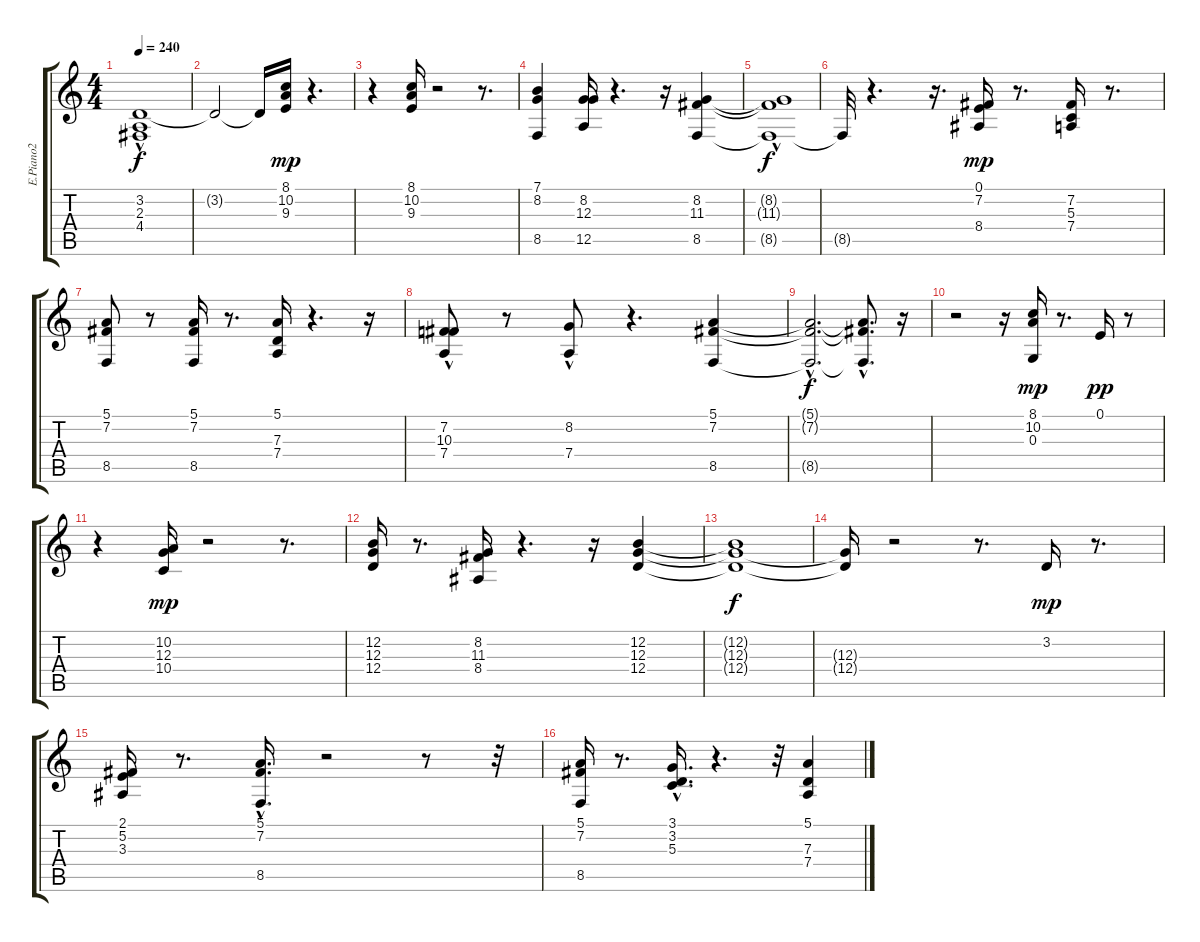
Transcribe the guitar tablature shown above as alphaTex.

\track ("E.Piano2" "E.Piano2") {instrument electricpiano1}
\staff {score tabs}
\tuning (E4 B3 G3 D3 A2 E2) {hide}
\ts (4 4)
\tempo 240
\clef g2
\ks c
(3.2{t} 2.3{hac t} 4.4{hac t}).1{dy f} |
3.2{t}.2 3.2{t}.16 (8.1 10.2 9.3).16{dy mp} r.4{d} |
r.4 (8.1 10.2 9.3).16 r.2 r.8{d} |
(7.1 8.2 8.5).4 (8.2 12.3 12.5).16 r.4{d} r.16 (8.2 11.3 8.5).4 |
(8.2{t} 11.3{hac t} 8.5{t}).1{dy f} |
8.5{t}.32 r.4{d} r.16{d} (0.1 7.2 8.4).16{dy mp} r.8{d} (7.2 5.3 7.4).16 r.8{d} |
(5.1 7.2 8.5).8 r.8 (5.1 7.2 8.5).16 r.8{d} (5.1 7.3 7.4).16 r.4{d} r.16 |
(7.2 10.3{hac} 7.4{hac}).8 r.8 (8.2{hac} 7.4).8 r.4{d} (5.1 7.2 8.5).4 |
(5.1{hac t} 7.2{hac t} 8.5{hac t}).2{d dy f} (5.1{hac t} 7.2{hac t} 8.5{t}).8{d} r.16 |
r.2 r.16 (8.1 10.2 0.3).16{dy mp} r.8{d} 0.1.16{dy pp} r.8 |
r.4 (10.2 12.3 10.4).16{dy mp} r.2 r.8{d} |
(12.2 12.3 12.4).16 r.8{d} (8.2 11.3 8.4).16 r.4{d} r.16 (12.2 12.3 12.4).4 |
(12.2{t} 12.3{t} 12.4{t}).1{dy f} |
(12.3{t} 12.4{t}).16 r.2 r.8{d} 3.2.16{dy mp} r.8{d} |
(2.1 5.2 3.3).16 r.8{d} (5.1{hac} 7.2 8.5{hac}).16{d} r.2 r.8 r.32 |
(5.1 7.2 8.5).16 r.8{d} (3.1{hac} 3.2{hac} 5.3{hac}).16{d} r.4{d} r.32 (5.1 7.3 7.4).4
